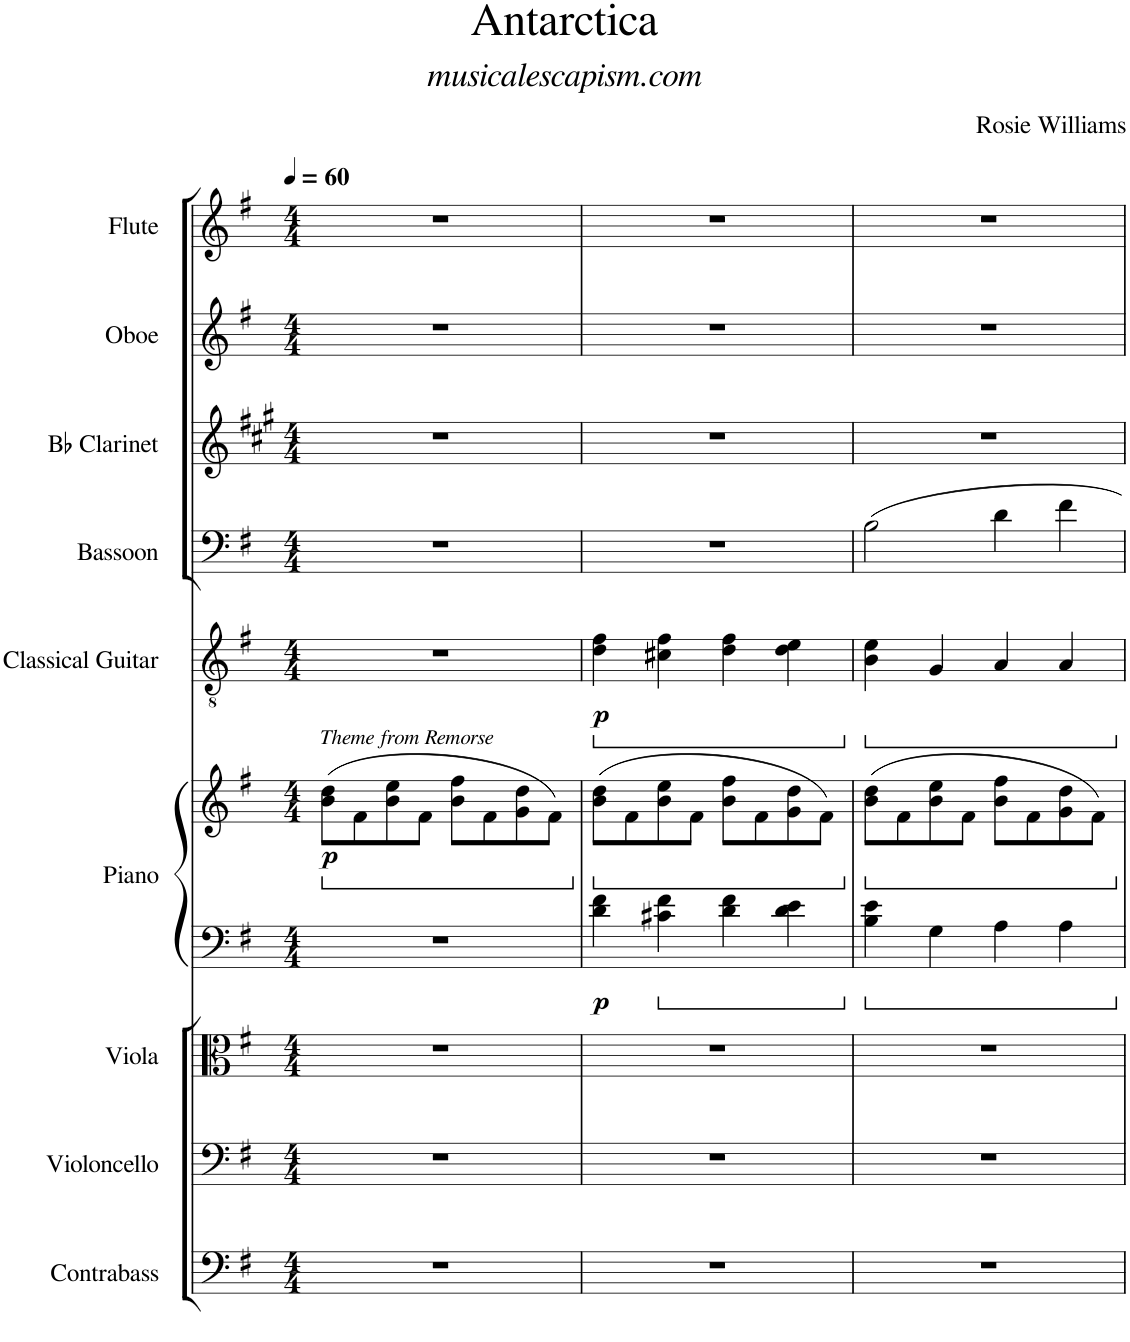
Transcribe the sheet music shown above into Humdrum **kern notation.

**kern	**kern	**kern	**kern	**kern	**dynam	**kern	**dynam	**kern	**kern	**kern	**kern
*part9	*part8	*part7	*part6	*part6	*part6	*part5	*part5	*part4	*part3	*part2	*part1
*staff10	*staff9	*staff8	*staff7	*staff6	*staff6/7	*staff5	*staff5	*staff4	*staff3	*staff2	*staff1
*I"Contrabass	*I"Violoncello	*I"Viola	*I"Piano	*	*	*I"Classical Guitar	*	*I"Bassoon	*I"Bb Clarinet	*I"Oboe	*I"Flute
*I'Cb.	*I'Vc.	*I'Vla.	*I'Pno.	*	*	*I'Guit.	*	*I'Bsn.	*I'Bb Cl.	*I'Ob.	*I'Fl.
*clefF4	*clefF4	*clefC3	*clefF4	*clefG2	*	*clefGv2	*	*clefF4	*clefG2	*clefG2	*clefG2
*Trd7c12	*	*	*	*	*	*	*	*	*Trd1c2	*	*
*k[f#]	*k[f#]	*k[f#]	*k[f#]	*k[f#]	*	*k[f#]	*	*k[f#]	*k[f#c#g#]	*k[f#]	*k[f#]
*M4/4	*M4/4	*M4/4	*M4/4	*M4/4	*	*M4/4	*	*M4/4	*M4/4	*M4/4	*M4/4
*MM60	*MM60	*MM60	*MM60	*MM60	*	*MM60	*	*MM60	*MM60	*MM60	*MM60
*	*	*	*	*ped	*	*	*	*	*	*	*
=1	=1	=1	=1	=1	=1	=1	=1	=1	=1	=1	=1
!	!	!	!	!LO:TX:a:i:t=Theme from Remorse	!	!	!	!	!	!	!
!	!	!	!	!	!LO:DY:b	!	!	!	!	!	!
1r	1r	1r	1r	(>8b\ 8dd\L	p	1r	.	1r	1r	1r	1r
.	.	.	.	8f#\	.	.	.	.	.	.	.
.	.	.	.	8b\ 8ee\	.	.	.	.	.	.	.
.	.	.	.	8f#\J	.	.	.	.	.	.	.
.	.	.	.	8b\ 8ff#\L	.	.	.	.	.	.	.
.	.	.	.	8f#\	.	.	.	.	.	.	.
.	.	.	.	8g\ 8dd\	.	.	.	.	.	.	.
.	.	.	.	8f#\J)	.	.	.	.	.	.	.
=2	=2	=2	=2	=2	=2	=2	=2	=2	=2	=2	=2
*	*	*	*	*Xped	*	*	*	*	*	*	*
*	*	*	*	*ped	*	*	*	*	*	*	*
*	*	*	*	*	*	*ped	*	*	*	*	*
!	!	!	!	!	!LO:DY:b=2	!	!LO:DY:b	!	!	!	!
1r	1r	1r	4d\ 4f#\	(>8b\ 8dd\L	p	4d\ 4f#\	p	1r	1r	1r	1r
.	.	.	.	8f#\	.	.	.	.	.	.	.
.	.	.	4c#X\ 4f#\	8b\ 8ee\	.	4c#X\ 4f#\	.	.	.	.	.
.	.	.	.	8f#\J	.	.	.	.	.	.	.
.	.	.	4d\ 4f#\	8b\ 8ff#\L	.	4d\ 4f#\	.	.	.	.	.
.	.	.	.	8f#\	.	.	.	.	.	.	.
.	.	.	4d\ 4e\	8g\ 8dd\	.	4d\ 4e\	.	.	.	.	.
.	.	.	.	8f#\J)	.	.	.	.	.	.	.
=3	=3	=3	=3	=3	=3	=3	=3	=3	=3	=3	=3
*	*	*	*	*Xped	*	*	*	*	*	*	*
*	*	*	*	*ped	*	*	*	*	*	*	*
*	*	*	*	*	*	*Xped	*	*	*	*	*
*	*	*	*	*	*	*ped	*	*	*	*	*
1r	1r	1r	4B\ 4e\	(>8b\ 8dd\L	.	4B\ 4e\	.	2B\	1r	1r	1r
.	.	.	.	8f#\	.	.	.	.	.	.	.
.	.	.	4G\	8b\ 8ee\	.	4G/	.	.	.	.	.
.	.	.	.	8f#\J	.	.	.	.	.	.	.
.	.	.	4A\	8b\ 8ff#\L	.	4A/	.	4d\	.	.	.
.	.	.	.	8f#\	.	.	.	.	.	.	.
.	.	.	4A\	8g\ 8dd\	.	4A/	.	4f#\	.	.	.
.	.	.	.	8f#\J)	.	.	.	.	.	.	.
*	*	*	*	*Xped	*	*	*	*	*	*	*
*	*	*	*	*	*	*Xped	*	*	*	*	*
=	=	=	=	=	=	=	=	=	=	=	=
*-	*-	*-	*-	*-	*-	*-	*-	*-	*-	*-	*-
